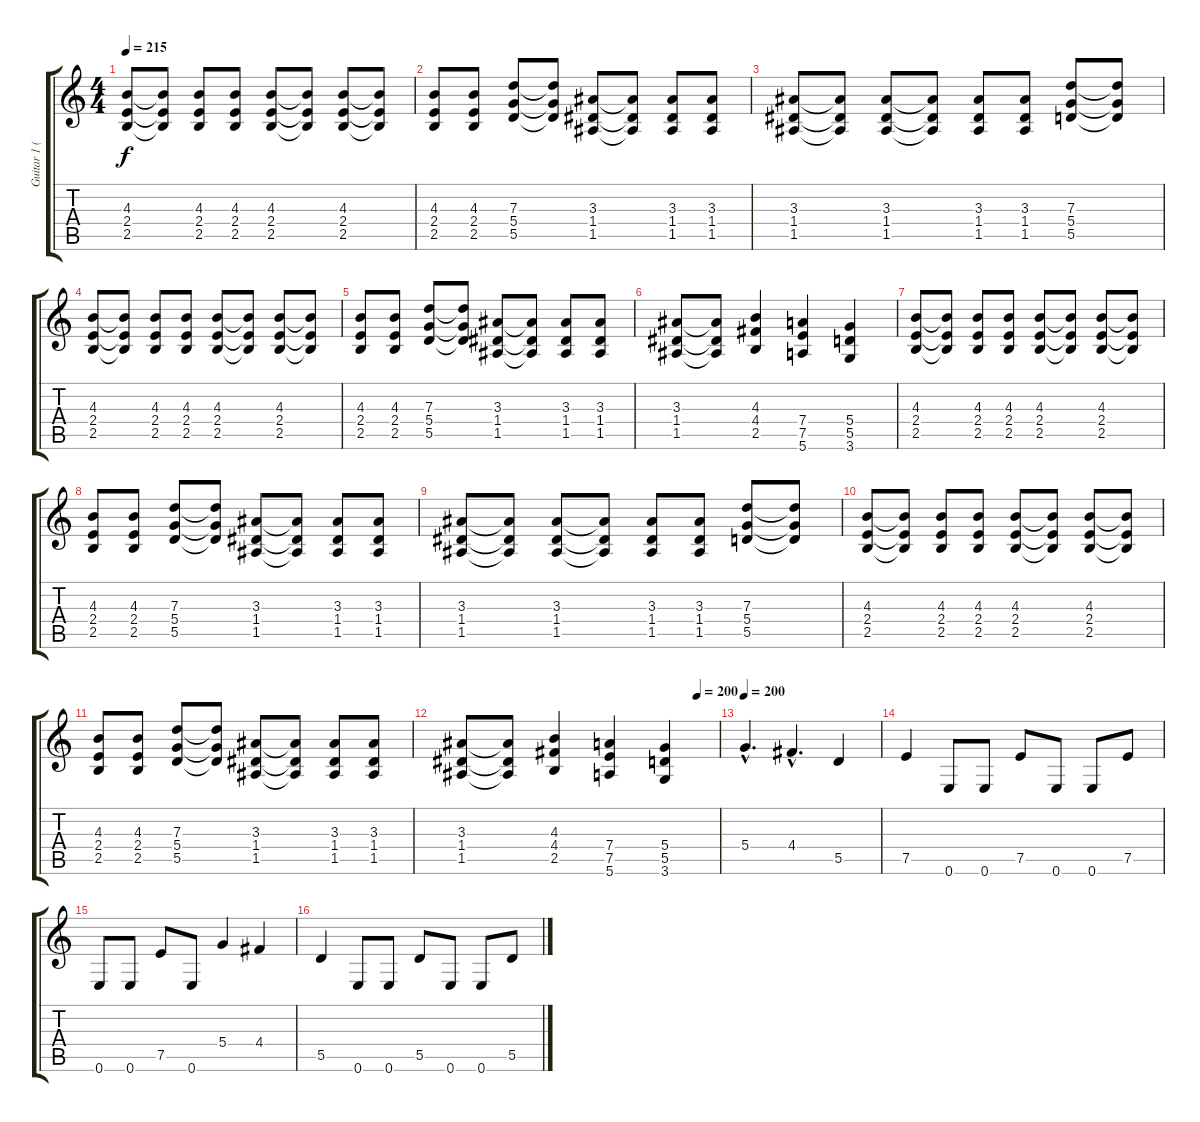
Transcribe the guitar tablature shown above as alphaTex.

\track ("Guitar 1 (Shagrath)" "Guitar 1 (") {instrument distortionguitar}
\staff {score tabs}
\tuning (E4 B3 G3 D3 A2 E2) {hide}
\ts (4 4)
\tempo 215
\clef g2
\ks c
(4.3 2.4 2.5).8{dy f} (4.3{t} 2.4{t} 2.5{t}).8 (4.3 2.4 2.5).8 (4.3 2.4 2.5).8 (4.3 2.4 2.5).8 (4.3{t} 2.4{t} 2.5{t}).8 (4.3 2.4 2.5).8 (4.3{t} 2.4{t} 2.5{t}).8 |
(4.3 2.4 2.5).8 (4.3 2.4 2.5).8 (7.3 5.4 5.5).8 (7.3{t} 5.4{t} 5.5{t}).8 (3.3 1.4 1.5).8 (3.3{t} 1.4{t} 1.5{t}).8 (3.3 1.4 1.5).8 (3.3 1.4 1.5).8 |
(3.3 1.4 1.5).8 (3.3{t} 1.4{t} 1.5{t}).8 (3.3 1.4 1.5).8 (3.3{t} 1.4{t} 1.5{t}).8 (3.3 1.4 1.5).8 (3.3 1.4 1.5).8 (7.3 5.4 5.5).8 (7.3{t} 5.4{t} 5.5{t}).8 |
(4.3 2.4 2.5).8 (4.3{t} 2.4{t} 2.5{t}).8 (4.3 2.4 2.5).8 (4.3 2.4 2.5).8 (4.3 2.4 2.5).8 (4.3{t} 2.4{t} 2.5{t}).8 (4.3 2.4 2.5).8 (4.3{t} 2.4{t} 2.5{t}).8 |
(4.3 2.4 2.5).8 (4.3 2.4 2.5).8 (7.3 5.4 5.5).8 (7.3{t} 5.4{t} 5.5{t}).8 (3.3 1.4 1.5).8 (3.3{t} 1.4{t} 1.5{t}).8 (3.3 1.4 1.5).8 (3.3 1.4 1.5).8 |
(3.3 1.4 1.5).8 (3.3{t} 1.4{t} 1.5{t}).8 (4.3 4.4 2.5).4 (7.4 7.5 5.6).4 (5.4 5.5 3.6).4 |
(4.3 2.4 2.5).8 (4.3{t} 2.4{t} 2.5{t}).8 (4.3 2.4 2.5).8 (4.3 2.4 2.5).8 (4.3 2.4 2.5).8 (4.3{t} 2.4{t} 2.5{t}).8 (4.3 2.4 2.5).8 (4.3{t} 2.4{t} 2.5{t}).8 |
(4.3 2.4 2.5).8 (4.3 2.4 2.5).8 (7.3 5.4 5.5).8 (7.3{t} 5.4{t} 5.5{t}).8 (3.3 1.4 1.5).8 (3.3{t} 1.4{t} 1.5{t}).8 (3.3 1.4 1.5).8 (3.3 1.4 1.5).8 |
(3.3 1.4 1.5).8 (3.3{t} 1.4{t} 1.5{t}).8 (3.3 1.4 1.5).8 (3.3{t} 1.4{t} 1.5{t}).8 (3.3 1.4 1.5).8 (3.3 1.4 1.5).8 (7.3 5.4 5.5).8 (7.3{t} 5.4{t} 5.5{t}).8 |
(4.3 2.4 2.5).8 (4.3{t} 2.4{t} 2.5{t}).8 (4.3 2.4 2.5).8 (4.3 2.4 2.5).8 (4.3 2.4 2.5).8 (4.3{t} 2.4{t} 2.5{t}).8 (4.3 2.4 2.5).8 (4.3{t} 2.4{t} 2.5{t}).8 |
(4.3 2.4 2.5).8 (4.3 2.4 2.5).8 (7.3 5.4 5.5).8 (7.3{t} 5.4{t} 5.5{t}).8 (3.3 1.4 1.5).8 (3.3{t} 1.4{t} 1.5{t}).8 (3.3 1.4 1.5).8 (3.3 1.4 1.5).8 |
\tempo (200 0.9166666666666666)
(3.3 1.4 1.5).8 (3.3{t} 1.4{t} 1.5{t}).8 (4.3 4.4 2.5).4 (7.4 7.5 5.6).4 (5.4 5.5 3.6).4 |
\tempo 200
5.4{hac}.4{d volume 16} 4.4{hac}.4{d} 5.5.4 |
7.5.4 0.6.8 0.6.8 7.5.8 0.6.8 0.6.8 7.5.8 |
0.6.8 0.6.8 7.5.8 0.6.8 5.4.4 4.4.4 |
5.5.4 0.6.8 0.6.8 5.5.8 0.6.8 0.6.8 5.5.8
